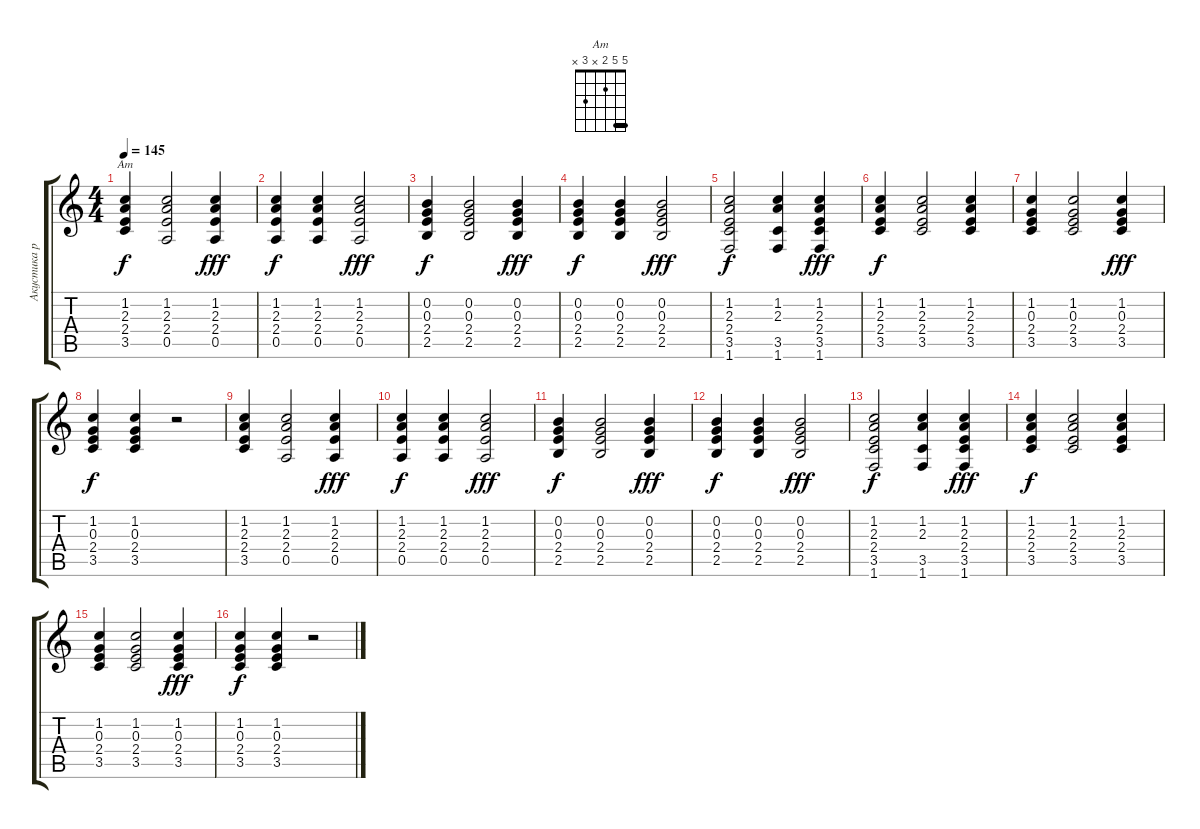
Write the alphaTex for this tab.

\track ("Акустика ритм" "Акустика р") {instrument acousticguitarnylon}
\staff {score tabs}
\tuning (E4 B3 G3 D3 A2 E2) {hide}
\chord ("Am" 5 5 2 x 3 x) {barre 5}
\ts (4 4)
\tempo 145
\clef g2
\ks c
(1.2 2.3 2.4 3.5).4{ch "Am" dy f} (1.2 2.3 2.4 0.5).2 (1.2 2.3 2.4 0.5).4{dy fff} |
(1.2 2.3 2.4 0.5).4{dy f} (1.2 2.3 2.4 0.5).4 (1.2 2.3 2.4 0.5).2{dy fff} |
(0.2 0.3 2.4 2.5).4{dy f} (0.2 0.3 2.4 2.5).2 (0.2 0.3 2.4 2.5).4{dy fff} |
(0.2 0.3 2.4 2.5).4{dy f} (0.2 0.3 2.4 2.5).4 (0.2 0.3 2.4 2.5).2{dy fff} |
(1.2 2.3 2.4 3.5 1.6).2{dy f} (1.2 2.3 3.5 1.6).4 (1.2 2.3 2.4 3.5 1.6).4{dy fff} |
(1.2 2.3 2.4 3.5).4{dy f} (1.2 2.3 2.4 3.5).2 (1.2 2.3 2.4 3.5).4 |
(1.2 0.3 2.4 3.5).4 (1.2 0.3 2.4 3.5).2 (1.2 0.3 2.4 3.5).4{dy fff} |
(1.2 0.3 2.4 3.5).4{dy f} (1.2 0.3 2.4 3.5).4 r.2 |
(1.2 2.3 2.4 3.5).4 (1.2 2.3 2.4 0.5).2 (1.2 2.3 2.4 0.5).4{dy fff} |
(1.2 2.3 2.4 0.5).4{dy f} (1.2 2.3 2.4 0.5).4 (1.2 2.3 2.4 0.5).2{dy fff} |
(0.2 0.3 2.4 2.5).4{dy f} (0.2 0.3 2.4 2.5).2 (0.2 0.3 2.4 2.5).4{dy fff} |
(0.2 0.3 2.4 2.5).4{dy f} (0.2 0.3 2.4 2.5).4 (0.2 0.3 2.4 2.5).2{dy fff} |
(1.2 2.3 2.4 3.5 1.6).2{dy f} (1.2 2.3 3.5 1.6).4 (1.2 2.3 2.4 3.5 1.6).4{dy fff} |
(1.2 2.3 2.4 3.5).4{dy f} (1.2 2.3 2.4 3.5).2 (1.2 2.3 2.4 3.5).4 |
(1.2 0.3 2.4 3.5).4 (1.2 0.3 2.4 3.5).2 (1.2 0.3 2.4 3.5).4{dy fff} |
(1.2 0.3 2.4 3.5).4{dy f} (1.2 0.3 2.4 3.5).4 r.2
